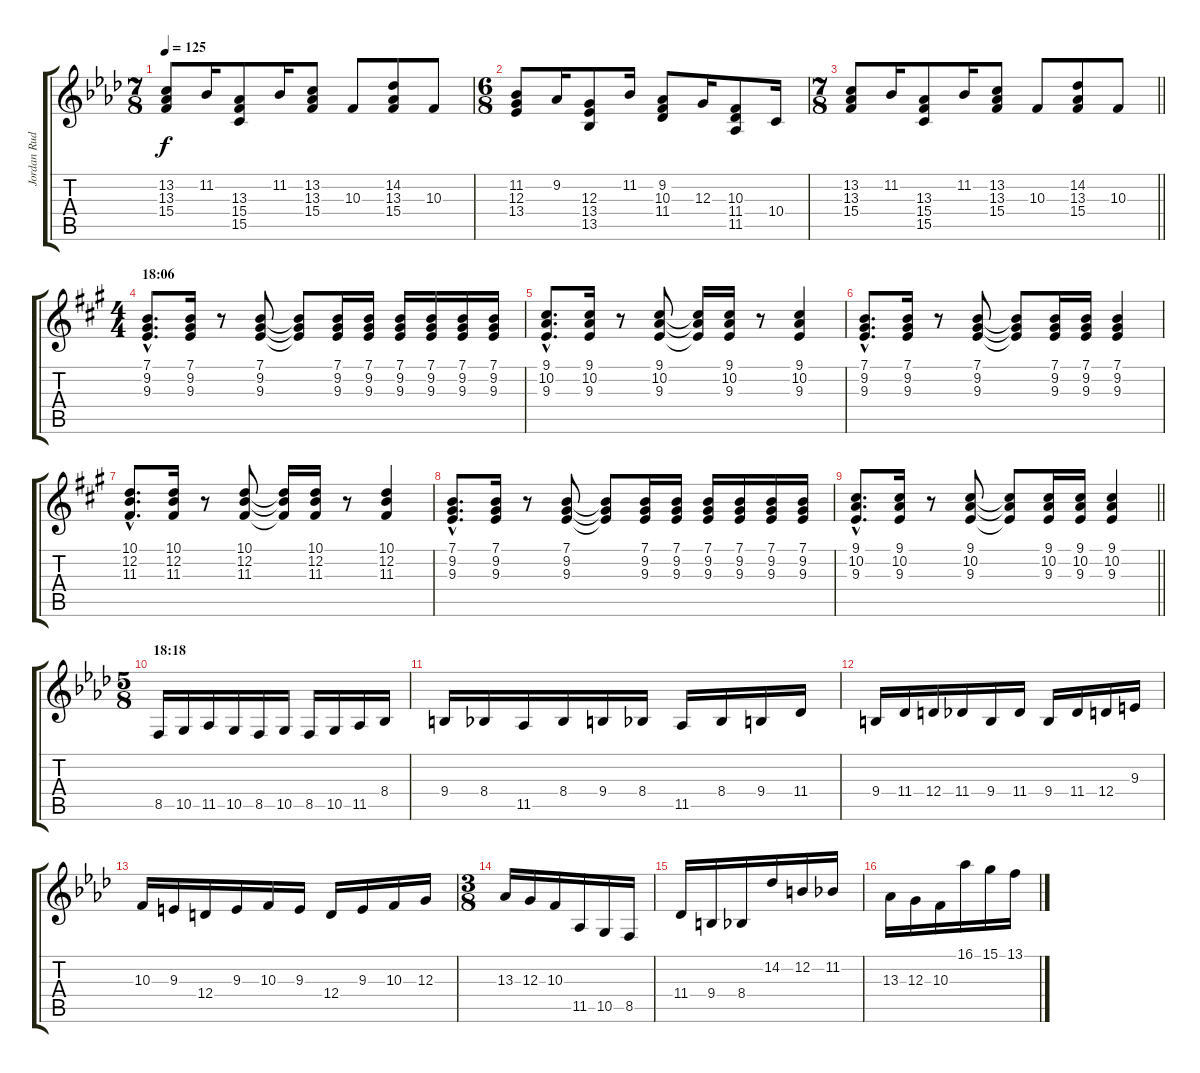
\track ("Jordan Rudess - Keys" "Jordan Rud") {instrument lead2sawtooth}
\staff {score tabs}
\tuning (E4 B3 G3 D3 A2 E2) {hide}
\ts (7 8)
\tempo 125
\clef g2
\ks ab
(13.2 13.3 15.4).8{dy f} 11.2.16 (13.3 15.4 15.5).8 11.2.16 (13.2 13.3 15.4).8 10.3.8 (14.2 13.3 15.4).8 10.3.8 |
\ts (6 8)
(11.2 12.3 13.4).8 9.2.16 (12.3 13.4 13.5).8 11.2.16 (9.2 10.3 11.4).8 12.3.16 (10.3 11.4 11.5).8 10.4.16 |
\ts (7 8)
\barLineRight lightlight
(13.2 13.3 15.4).8 11.2.16 (13.3 15.4 15.5).8 11.2.16 (13.2 13.3 15.4).8 10.3.8 (14.2 13.3 15.4).8 10.3.8 |
\ts (4 4)
\section ("" "18:06")
\ks a
(7.1{hac} 9.2{hac} 9.3{hac}).8{d volume 12 instrument percussiveorgan} (7.1 9.2 9.3).16 r.8 (7.1 9.2 9.3).8 (7.1{t} 9.2{t} 9.3{t}).8 (7.1 9.2 9.3).16 (7.1 9.2 9.3).16 (7.1 9.2 9.3).16 (7.1 9.2 9.3).16 (7.1 9.2 9.3).16 (7.1 9.2 9.3).16 |
(9.1{hac} 10.2{hac} 9.3{hac}).8{d} (9.1 10.2 9.3).16 r.8 (9.1 10.2 9.3).8 (9.1{t} 10.2{t} 9.3{t}).16 (9.1 10.2 9.3).16 r.8 (9.1 10.2 9.3).4 |
(7.1{hac} 9.2{hac} 9.3{hac}).8{d} (7.1 9.2 9.3).16 r.8 (7.1 9.2 9.3).8 (7.1{t} 9.2{t} 9.3{t}).8 (7.1 9.2 9.3).16 (7.1 9.2 9.3).16 (7.1 9.2 9.3).4 |
(10.1{hac} 12.2{hac} 11.3{hac}).8{d} (10.1 12.2 11.3).16 r.8 (10.1 12.2 11.3).8 (10.1{t} 12.2{t} 11.3{t}).16 (10.1 12.2 11.3).16 r.8 (10.1 12.2 11.3).4 |
(7.1{hac} 9.2{hac} 9.3{hac}).8{d} (7.1 9.2 9.3).16 r.8 (7.1 9.2 9.3).8 (7.1{t} 9.2{t} 9.3{t}).8 (7.1 9.2 9.3).16 (7.1 9.2 9.3).16 (7.1 9.2 9.3).16 (7.1 9.2 9.3).16 (7.1 9.2 9.3).16 (7.1 9.2 9.3).16 |
\barLineRight lightlight
(9.1{hac} 10.2{hac} 9.3{hac}).8{d} (9.1 10.2 9.3).16 r.8 (9.1 10.2 9.3).8 (9.1{t} 10.2{t} 9.3{t}).8 (9.1 10.2 9.3).16 (9.1 10.2 9.3).16 (9.1 10.2 9.3).4 |
\ts (5 8)
\section ("" "18:18")
\ks ab
8.5.16{volume 16} 10.5.16 11.5.16 10.5.16 8.5.16 10.5.16 8.5.16 10.5.16 11.5.16 8.4.16 |
9.4.16 8.4.16 11.5.16 8.4.16 9.4.16 8.4.16 11.5.16 8.4.16 9.4.16 11.4.16 |
9.4.16 11.4.16 12.4.16 11.4.16 9.4.16 11.4.16 9.4.16 11.4.16 12.4.16 9.3.16 |
10.3.16 9.3.16 12.4.16 9.3.16 10.3.16 9.3.16 12.4.16 9.3.16 10.3.16 12.3.16 |
\ts (3 8)
13.3.16 12.3.16 10.3.16 11.5.16 10.5.16 8.5.16 |
11.4.16 9.4.16 8.4.16 14.2.16 12.2.16 11.2.16 |
13.3.16 12.3.16 10.3.16 16.1.16 15.1.16 13.1.16
